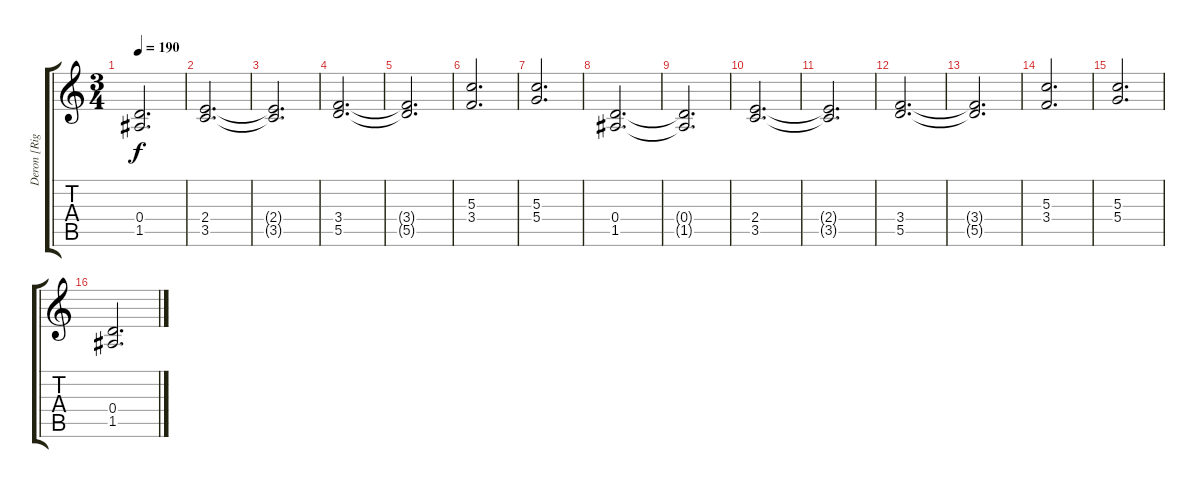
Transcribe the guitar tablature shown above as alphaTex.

\track ("Deron [Right]" "Deron [Rig") {instrument distortionguitar}
\staff {score tabs}
\tuning (E4 B3 G3 D3 A2 E2) {hide}
\ts (3 4)
\tempo 190
\clef g2
\ks c
(0.4{t} 1.5{t}).2{d dy f} |
(2.4 3.5).2{d} |
(2.4{t} 3.5{t}).2{d} |
(3.4 5.5).2{d} |
(3.4{t} 5.5{t}).2{d} |
(5.3 3.4).2{d} |
(5.3 5.4).2{d} |
(0.4 1.5).2{d} |
(0.4{t} 1.5{t}).2{d} |
(2.4 3.5).2{d} |
(2.4{t} 3.5{t}).2{d} |
(3.4 5.5).2{d} |
(3.4{t} 5.5{t}).2{d} |
(5.3 3.4).2{d} |
(5.3 5.4).2{d} |
(0.4 1.5).2{d}
